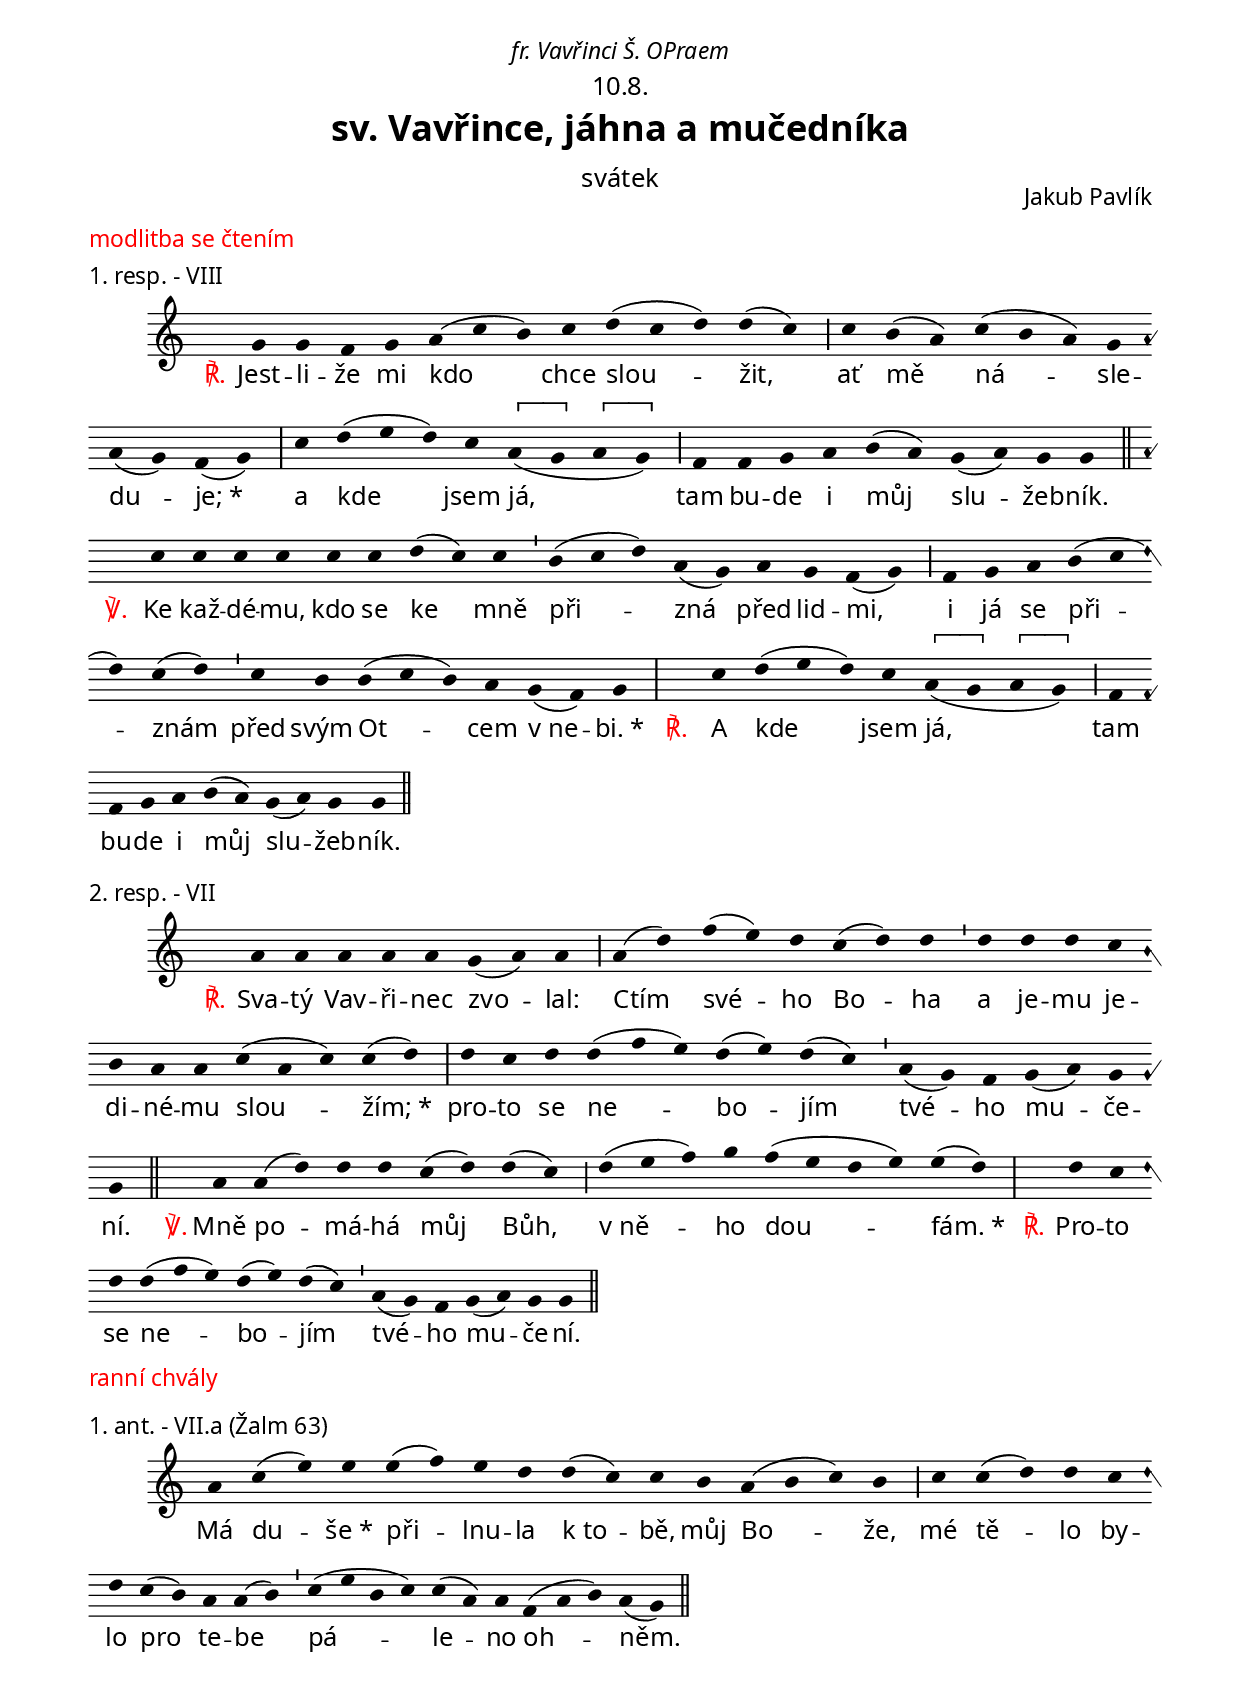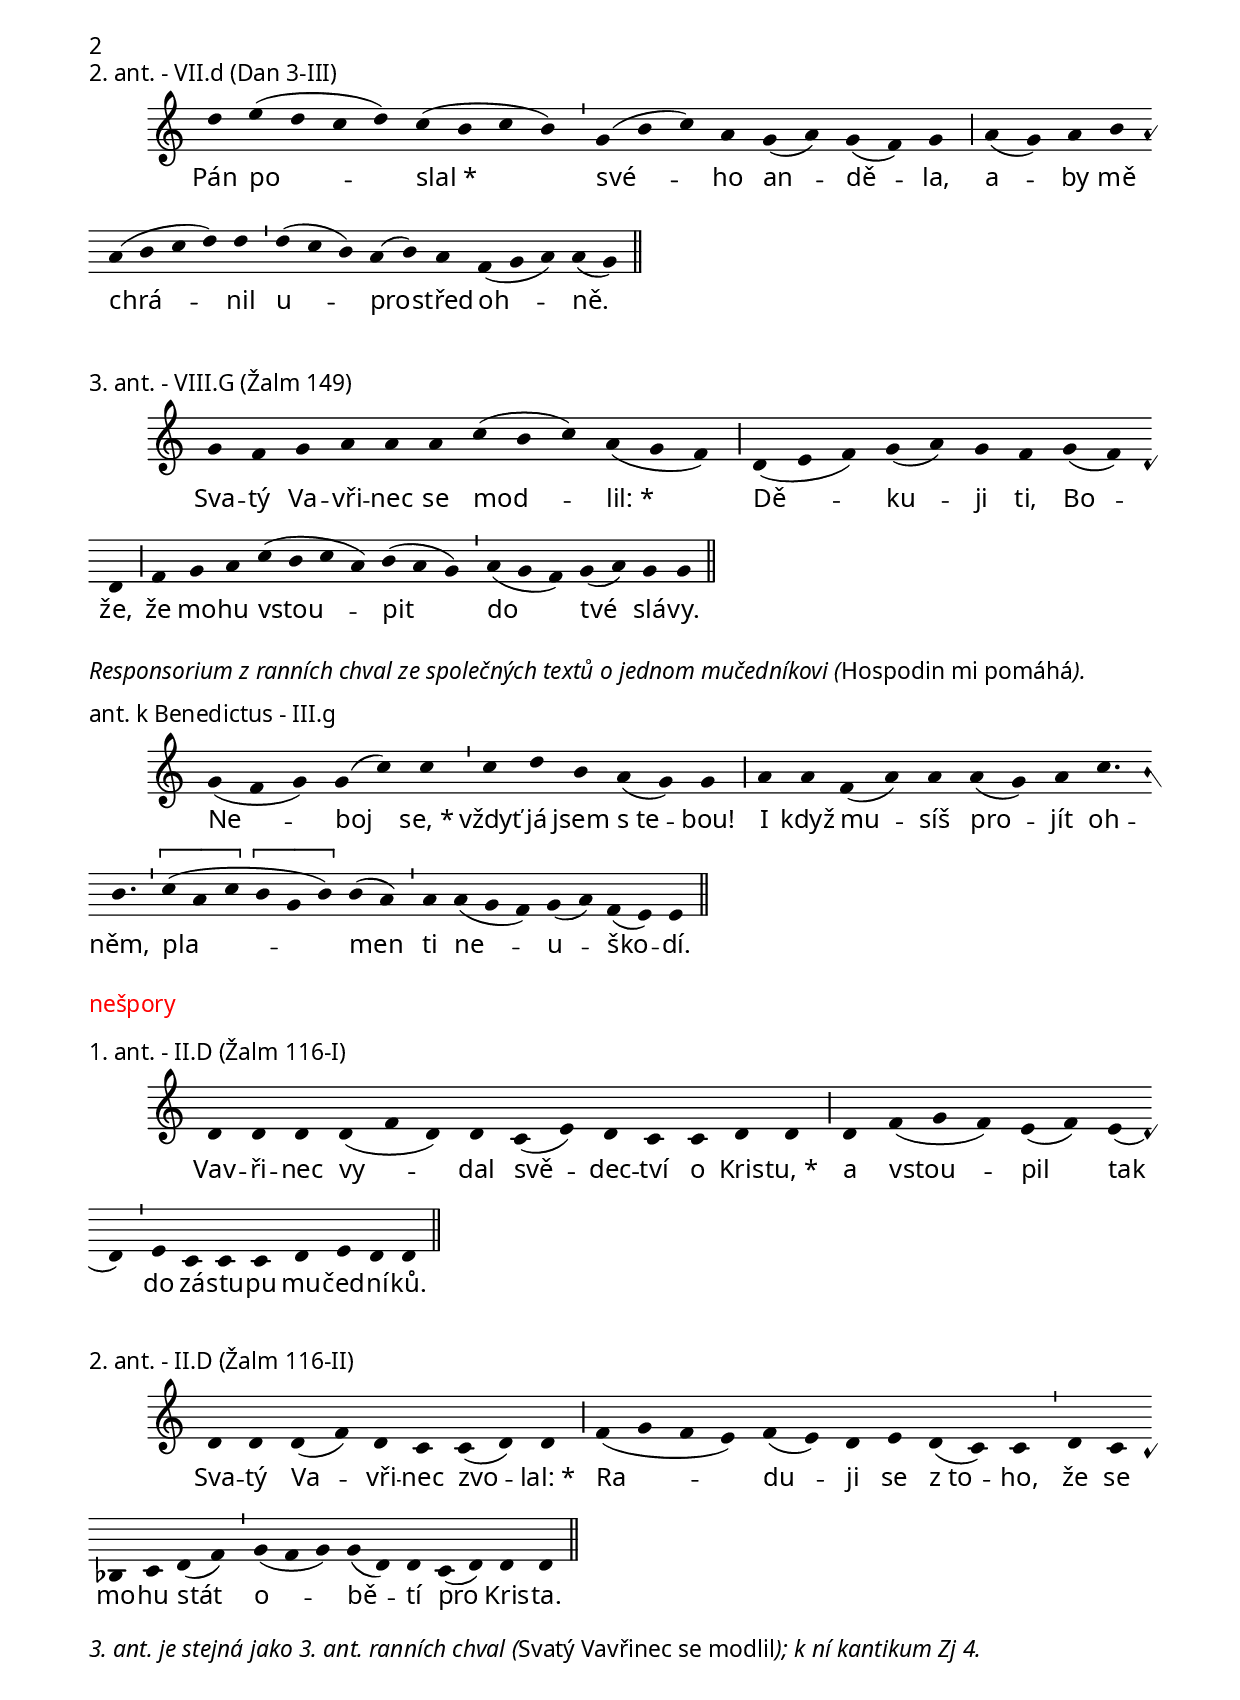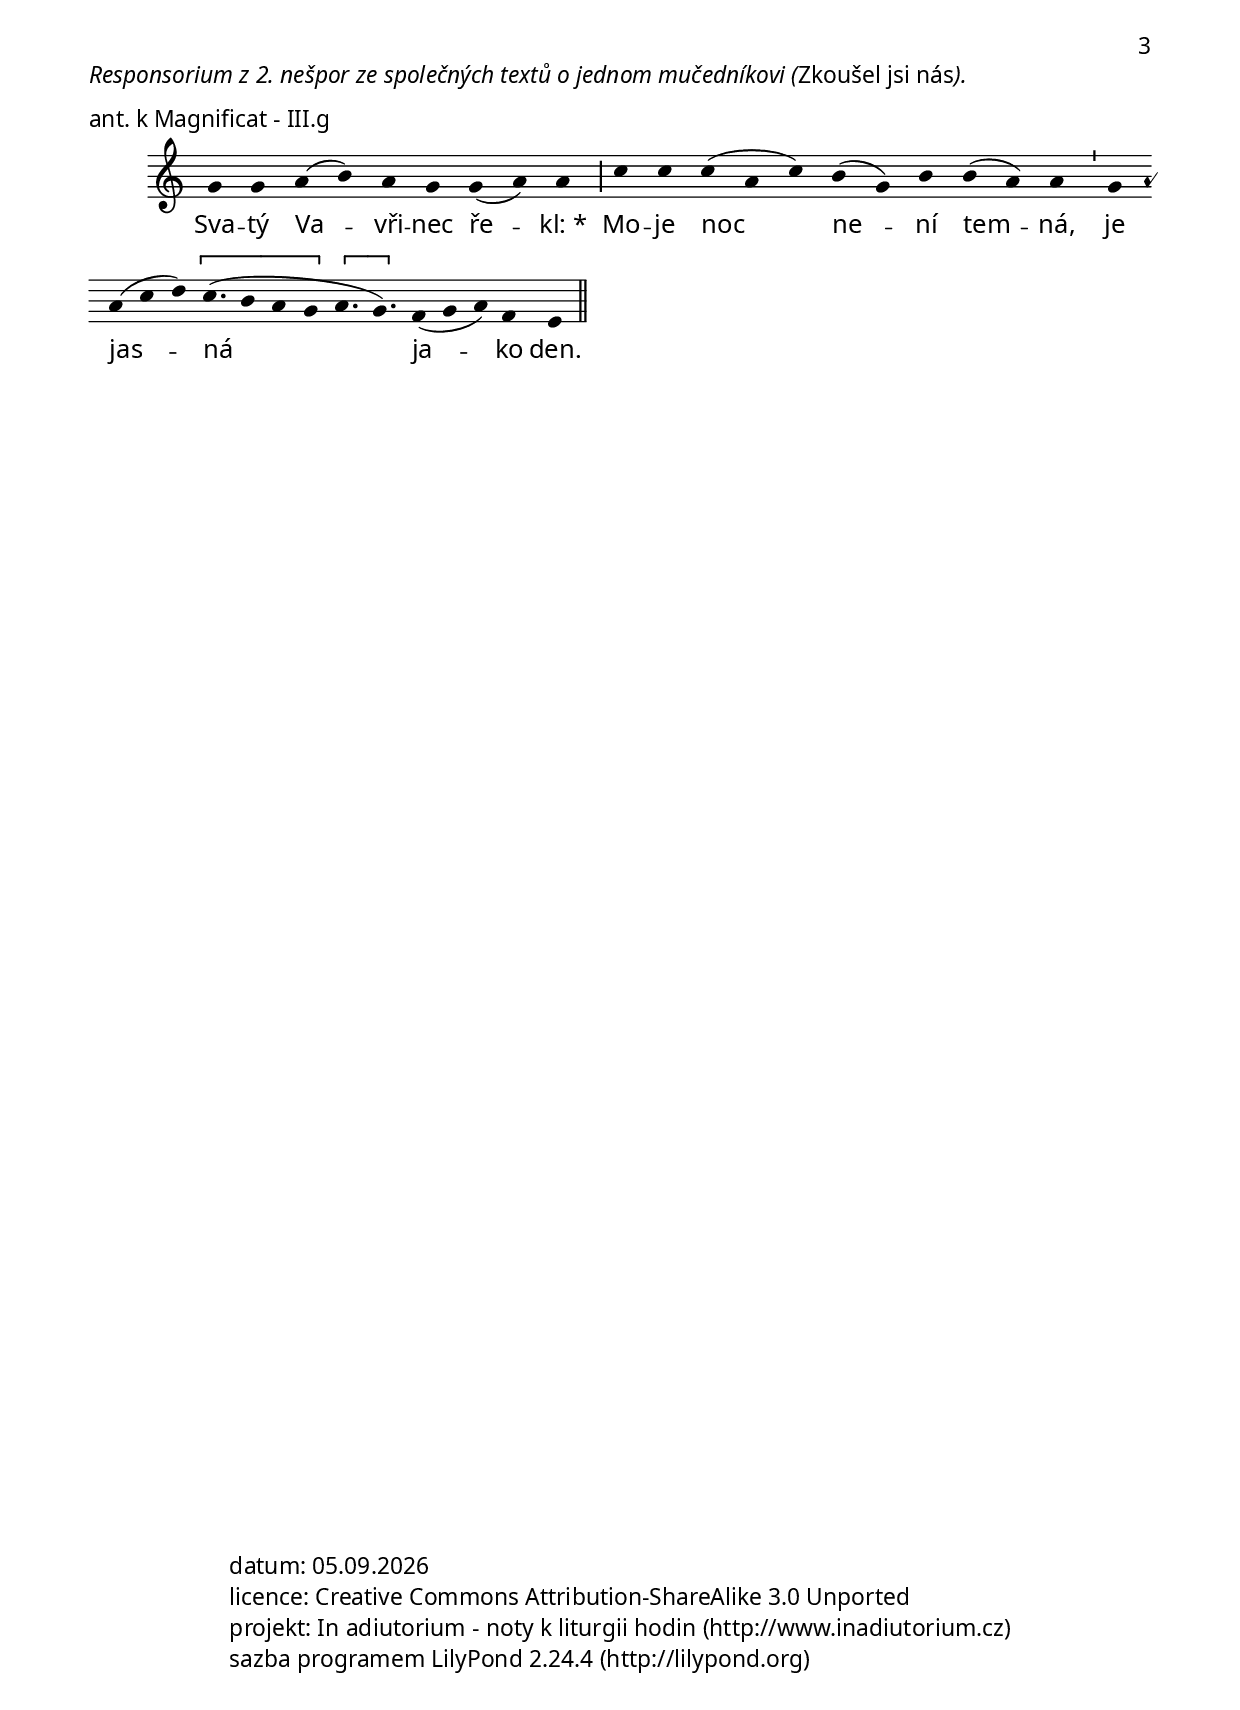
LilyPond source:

\version "2.15.40"

\include "../spolecne.ly"
\include "../dilyresponsorii.ly"

\header {
  title = \markup\titleSvatek
            "sv. Vavřince, jáhna a mučedníka"
            svátek
            10.8.
  composer = "Jakub Pavlík"
  dedication = \markup\italic "fr. Vavřinci Š. OPraem"
}

\markup {\nadpisHodinka {"modlitba se čtením"}}

\score {
  \relative c'' {
    \choralniRezim

    % R
    \neviditelna a
    g4 g f g a( c b) c d( c d) d( c) \barMaior
    c b( a) c( b a) g a( g) f( g) \barMax

    c d( e d) c \[ a( g \] \[ a g) \] \barMaior
    f f g a b( a) g( a) g g \barFinalis
    % V
    \neviditelna a
    c c c c c c d( c) c \barMin b( c d) a( g) a g f( g) \barMaior
    f g a b( c d) c( d) \barMin c b b( c b) a g( f) g \barMax

    % R
    \neviditelna a
    c d( e d) c \[ a( g \] \[ a g) \] \barMaior
    f f g a b( a) g( a) g g \barFinalis
  }
  \addlyrics {
    \Response Jest -- li -- že mi kdo chce slou -- žit,
    ať mě ná -- sle -- du -- je;_*

    a kde jsem já,
    tam bu -- de i můj slu -- žeb -- ník.
    \Verse Ke kaž -- dé -- mu, kdo se ke mně při -- zná před lid -- mi,
    i já se při -- znám před svým Ot -- cem v_ne -- bi._*

    \Response A kde jsem já, tam bu -- de i můj slu -- žeb -- ník.
  }
  \header {
    quid = "1. resp."
    modus = "VIII"
    id = "cte-r1"
    piece = \markup {\sestavTitulekResp}
  }
}

\score {
  \relative c'' {
    \choralniRezim

    % R
    \neviditelna a
    a4 a a a a g( a) a \barMaior
    a( d) f( e) d c( d) d \barMin
    d d d c b a a c( a c) c( d) \barMax

    d c d d( f e) d( e) d( c) \barMin a( g) f g( a) g g \barFinalis

    % V
    \neviditelna a
    a4 a( d) d d c( d) d( c) \barMaior d( e f) g f( e d e) e( d) \barMax

    % R
    \neviditelna a
    d c d d( f e) d( e) d( c) \barMin a( g) f g( a) g g \barFinalis
  }
  \addlyrics {
    \Response Sva -- tý Vav -- ři -- nec zvo -- lal:
    Ctím své -- ho Bo -- ha
    a je -- mu je -- di -- né -- mu slou -- žím;_*
    pro -- to se ne -- bo -- jím tvé -- ho mu -- če -- ní.
    \Verse Mně po -- má -- há můj Bůh, v_ně -- ho dou -- fám._*
    \Response Pro -- to se ne -- bo -- jím tvé -- ho mu -- če -- ní.
  }
  \header {
    quid = "2. resp."
    modus = "VII"
    id = "cte-r2"
    piece = \markup {\sestavTitulekResp}
  }
}

\markup {\nadpisHodinka {"ranní chvály"}}

\score {
  \relative c'' {
    \choralniRezim
    a4 c( e) e e( f) e d d( c) c b a( b c) b \barMaior
    c c( d) d c d c( b) a a( b) \barMin c( e b c) c( a) a f( a b) a( g) \barFinalis
  }
  \addlyrics {
    Má du -- še_* při -- lnu -- la k_to -- bě, můj Bo -- že,
    mé tě -- lo by -- lo pro te -- be pá -- le -- no oh -- něm.
  }
  \header {
    quid = "1. ant."
    modus = "VII"
    differentia = "a"
    psalmus = "Žalm 63"
    placet = "_pro tebe_ zkusit předělat zcela sylabicky - retardace se tu jeví neústrojná (nebo ne? docela jistý si nejsem)"
    id = "rch-a1"
    piece = \markup {\sestavTitulek}
  }
}

\pageBreak

\score {
  \relative c'' {
    \choralniRezim
    d4 e( d c d) c( b c b) \barMin g( b c) a g( a) g( f) g \barMaior
    % a( d) c d d( e c d) d( c) \barMin
    a( g) a b a( b c d) d \barMin
    d( c b) a( b) a f( g a) a( g) \barFinalis
  }
  \addlyrics {
    Pán po -- slal_* své -- ho an -- dě -- la,
    a -- by mě chrá -- nil
    u -- pro -- střed oh -- ně.
  }
  \header {
    quid = "2. ant."
    modus = "VII"
    differentia = "d"
    psalmus = "Dan 3-III"
    id = "rch-a2"
    piece = \markup {\sestavTitulek}
  }
}

%{
\score {
  \relative c' {
    \choralniRezim
    f4 g a a a a g( a b c) a( g) \barMaior
    f( g) a( g) f e f( e d) e \barMaior
    f g g g( a) a \barMin a( g f) a( g f) d( c d e) e \barFinalis
  }
  \addlyrics {
    Sva -- tý Vav -- ři -- nec se mod -- lil:
    Dě -- ku -- ji ti, Bo -- že,
    že mo -- hu vstou -- pit do tvé slá -- vy.
  }
  \header {
    quid = "3. ant."
    modus = "IV"
    differentia = "E"
    psalmus = "Žalm 149"
    id = ""
    piece = \markup {\sestavTitulek}
  }
}
%}

\score {
  \relative c'' {
    \choralniRezim
    g4 f g a a a c( b c) a( g f) \barMaior
    d( e f) g( a) g f g( f) d \barMaior
    f g a c( b c a) b( a g) \barMin a( g f) g( a) g g \barFinalis
  }
  \addlyrics {
    Sva -- tý Va -- vři -- nec se mod -- lil:_*
    Dě -- ku -- ji ti, Bo -- že,
    že mo -- hu vstou -- pit do tvé slá -- vy.
  }
  \header {
    quid = "3. ant."
    modus = "VIII"
    differentia = "G"
    psalmus = "Žalm 149"
    id = "rch-a3"
    piece = \markup {\sestavTitulek}
  }
}

\markup\italic{Responsorium z ranních chval ze společných textů
o jednom mučedníkovi \concat{(\upright{"Hospodin mi pomáhá"}).}}

\score {
  \relative c'' {
    \choralniRezim
    g4( f g) g( c) c \barMin c d b a( g) g \barMaior
    a a f( a) a a( g) a c4. b \barMin
    \[ c4( a c \] \[ b g b) \] b( a) \barMin a a( g f) g( a) f( e) e \barFinalis
  }
  \addlyrics {
    Ne -- boj se,_* vždyť já jsem s_te -- bou!
    I když mu -- síš pro -- jít oh -- něm,
    pla -- men ti ne -- u -- ško -- dí.
  }
  \header {
    quid = "ant. k Benedictus"
    modus = "III"
    differentia = "g"
    psalmus = ""
    id = "rch-aben"
    piece = \markup {\sestavTitulekBezZalmu}
  }
}

\markup {\nadpisHodinka {"nešpory"}}

\score {
  \relative c' {
    \choralniRezim
    d4 d d d( f d) d c( e) d c c d d \barMaior
    d f( g f) e( f) e( d) \barMin e c c c d e d d \barFinalis
  }
  \addlyrics {
    Vav -- ři -- nec vy -- dal svě -- dec -- tví o Kris -- tu,_*
    a vstou -- pil tak do zá -- stu -- pu mu -- čed -- ní -- ků.
  }
  \header {
    quid = "1. ant."
    modus = "II"
    differentia = "D"
    psalmus = "Žalm 116-I"
    id = "ne-a1"
    piece = \markup {\sestavTitulek}
  }
}

\score {
  \relative c' {
    \choralniRezim
    d4 d d( f) d c c( d) d \barMaior
    f( g f e) f( e) d e d( c) c \barMin
    d c bes c d( f) \barMin g( f g) g( d) d c( d) d d \barFinalis
  }
  \addlyrics {
    Sva -- tý Va -- vři -- nec zvo -- lal:_*
    Ra -- du -- ji se z_to -- ho,
    že se mo -- hu stát o -- bě -- tí pro Kris -- ta.
  }
  \header {
    quid = "2. ant."
    modus = "II"
    differentia = "D"
    psalmus = "Žalm 116-II"
    id = "ne-a2"
    piece = \markup {\sestavTitulek}
  }
}

\markup\italic{3. ant. je stejná jako 3. ant. ranních chval \concat{(\upright{"Svatý Vavřinec se modlil"});} k ní kantikum Zj 4.}

\markup\italic{Responsorium z 2. nešpor ze společných textů
o jednom mučedníkovi \concat{(\upright{"Zkoušel jsi nás"}).}}

\score {
  \relative c'' {
    \choralniRezim
    g4 g a( b) a g g( a) a \barMaior
    c4 c c( a c) b( g) b b( a) a \barMin
    g a( c d) \[ c4.( b4 a g \] \[ a4. g) \] f4( g a) f e \barFinalis
  }
  \addlyrics {
    Sva -- tý Va -- vři -- nec ře -- kl:_*
    Mo -- je noc ne -- ní tem -- ná,
    % a -- le % -- to mi tu nesedi
    je jas -- ná ja -- ko den.
  }
  \header {
    quid = "ant. k Magnificat"
    modus = "III"
    differentia = "g"
    psalmus = ""
    id = "ne-amag"
    piece = \markup {\sestavTitulekBezZalmu}
  }
}